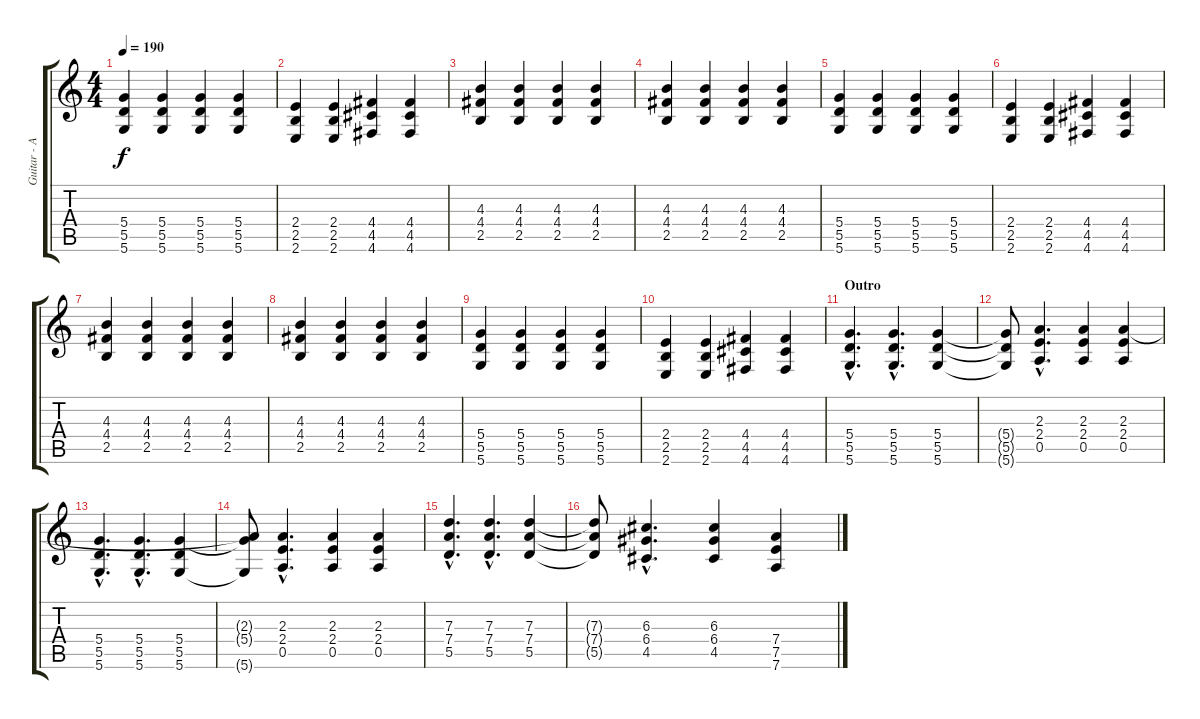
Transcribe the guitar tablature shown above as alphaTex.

\track ("Guitar - Antti Lindholm" "Guitar - A") {instrument distortionguitar}
\staff {score tabs}
\tuning (E4 B3 G3 D3 A2 D2) {hide}
\ts (4 4)
\tempo 190
\clef g2
\ks c
(5.4 5.5 5.6).4{dy f} (5.4 5.5 5.6).4 (5.4 5.5 5.6).4 (5.4 5.5 5.6).4 |
(2.4 2.5 2.6).4 (2.4 2.5 2.6).4 (4.4 4.5 4.6).4 (4.4 4.5 4.6).4 |
(4.3 4.4 2.5).4 (4.3 4.4 2.5).4 (4.3 4.4 2.5).4 (4.3 4.4 2.5).4 |
(4.3 4.4 2.5).4 (4.3 4.4 2.5).4 (4.3 4.4 2.5).4 (4.3 4.4 2.5).4 |
(5.4 5.5 5.6).4 (5.4 5.5 5.6).4 (5.4 5.5 5.6).4 (5.4 5.5 5.6).4 |
(2.4 2.5 2.6).4 (2.4 2.5 2.6).4 (4.4 4.5 4.6).4 (4.4 4.5 4.6).4 |
(4.3 4.4 2.5).4 (4.3 4.4 2.5).4 (4.3 4.4 2.5).4 (4.3 4.4 2.5).4 |
(4.3 4.4 2.5).4 (4.3 4.4 2.5).4 (4.3 4.4 2.5).4 (4.3 4.4 2.5).4 |
(5.4 5.5 5.6).4 (5.4 5.5 5.6).4 (5.4 5.5 5.6).4 (5.4 5.5 5.6).4 |
(2.4 2.5 2.6).4 (2.4 2.5 2.6).4 (4.4 4.5 4.6).4 (4.4 4.5 4.6).4 |
\section ("" "Outro")
(5.4{hac} 5.5{hac} 5.6{hac}).4{d} (5.4{hac} 5.5{hac} 5.6{hac}).4{d} (5.4 5.5 5.6).4 |
(5.4{t} 5.5{t} 5.6{t}).8 (2.3{hac} 2.4{hac} 0.5{hac}).4{d} (2.3 2.4 0.5).4 (2.3 2.4 0.5).4 |
(5.4{hac} 5.5{hac} 5.6{hac}).4{d} (5.4{hac} 5.5{hac} 5.6{hac}).4{d} (5.4 5.5 5.6).4 |
(2.3{t} 5.4{t} 5.6{t}).8 (2.3{hac} 2.4{hac} 0.5{hac}).4{d} (2.3 2.4 0.5).4 (2.3 2.4 0.5).4 |
(7.3{hac} 7.4{hac} 5.5{hac}).4{d} (7.3{hac} 7.4{hac} 5.5{hac}).4{d} (7.3 7.4 5.5).4 |
(7.3{t} 7.4{t} 5.5{t}).8 (6.3{hac} 6.4{hac} 4.5{hac}).4{d} (6.3 6.4 4.5).4 (7.4 7.5 7.6).4
